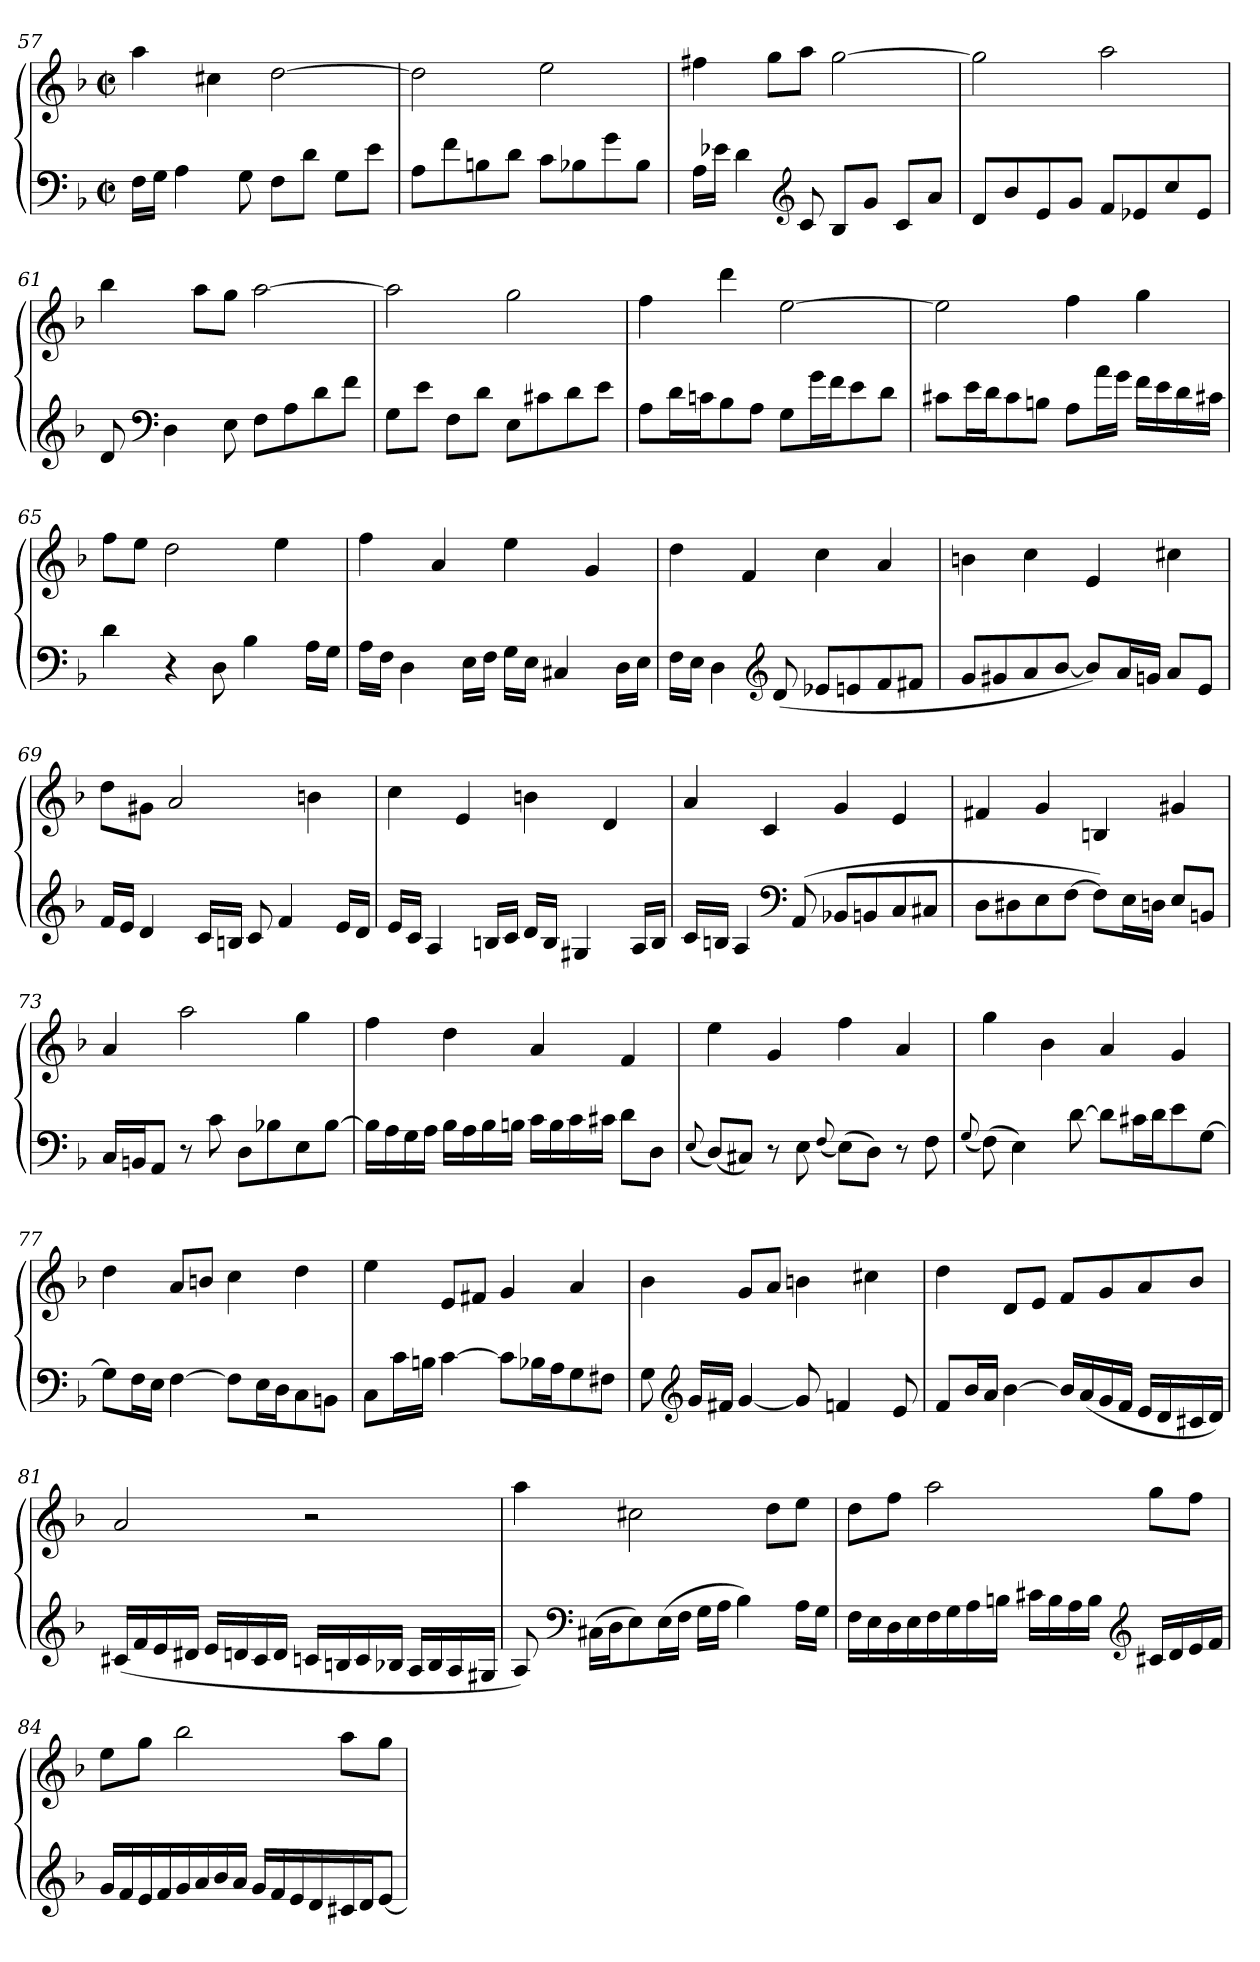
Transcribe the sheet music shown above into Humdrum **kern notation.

**kern	**kern
*part2	*part1
*staff2	*staff1
*clefF4	*clefG2
*k[b-]	*k[b-]
*M2/2	*M2/2
*met(c|)	*met(c|)
=57	=57
16FLL	4aa
16GJJ	.
4A	.
.	4cc#X
8G	.
8FL	[2dd
8dJ	.
8GL	.
8eJ	.
=58	=58
8AL	2dd]
8f	.
8Bn	.
8dJ	.
8cL	2ee
8B-X	.
8g	.
8B-J	.
=59	=59
16ALL	4ff#X
16e-XJJ	.
4d	.
.	8ggL
*clefG2	*
8c	8aaJ
8B-L	[2gg
8gJ	.
8cL	.
8aJ	.
=60	=60
8dL	2gg]
8b-	.
8e	.
8gJ	.
8fL	2aa
8e-X	.
8cc	.
8e-J	.
=61	=61
8d	4bb-
*clefF4	*
4D	.
.	8aaL
8E	8ggJ
8FL	[2aa
8A	.
8d	.
8fJ	.
=62	=62
8GL	2aa]
8eJ	.
8FL	.
8dJ	.
8EL	2gg
8c#X	.
8d	.
8eJ	.
=63	=63
8AL	4ff
16dL	.
16cnJ	.
8B-	4ddd
8AJ	.
8GL	[2ee
16gL	.
16fJ	.
8e	.
8dJ	.
=64	=64
8c#XL	2ee]
16eL	.
16dJ	.
8c#	.
8BnJ	.
8AL	4ff
16aL	.
16gJJ	.
16fLL	4gg
16e	.
16d	.
16c#XJJ	.
=65	=65
4d	8ffL
.	8eeJ
4r	2dd
8D	.
4B-	.
.	4ee
16ALL	.
16GJJ	.
=66	=66
16ALL	4ff
16FJJ	.
4D	.
.	4a
16ELL	.
16FJJ	.
16GLL	4ee
16EJJ	.
4C#X	.
.	4g
16DLL	.
16EJJ	.
=67	=67
16FLL	4dd
16EJJ	.
4D	.
.	4f
*clefG2	*
(8d	.
8e-XL	4cc
8en	.
8f	4a
8f#XJ	.
=68	=68
8gL	4bn
8g#X	.
8a	4cc
[8b-J	.
8b-L])	4e
16aL	.
16gnJJ	.
8aL	4cc#X
8eJ	.
=69	=69
16fLL	8ddL
16eJJ	.
4d	8g#XJ
.	2a
16cLL	.
16BnJJ	.
8c	.
4f	.
.	4bn
16eLL	.
16dJJ	.
=70	=70
16eLL	4cc
16cJJ	.
4A	.
.	4e
16BnLL	.
16cJJ	.
16dLL	4bn
16BJJ	.
4G#X	.
.	4d
16ALL	.
16BJJ	.
=71	=71
16cLL	4a
16BnJJ	.
4A	.
.	4c
*clefF4	*
(8AA	.
8BB-XL	4g
8BBn	.
8C	4e
8C#XJ	.
=72	=72
8DL	4f#X
8D#X	.
8E	4g
[8FJ	.
8FL])	4Bn
16EL	.
16DnJJ	.
8EL	4g#X
8BBnJ	.
=73	=73
16CLL	4a
16BBnJ	.
8AAJ	.
8r	2aa
8c	.
8DL	.
8B-X	.
8E	4gg
[8B-J	.
=74	=74
16B-LL]	4ff
16A	.
16G	.
16AJJ	.
16B-LL	4dd
16A	.
16B-	.
16BnJJ	.
16cLL	4a
16B	.
16c	.
16c#XJJ	.
8dL	4f
8DJ	.
=75	=75
(8qqE/	.
(8DL)	4ee
8C#XJ)	.
8r	4g
8E	.
(8qqF/	.
(8EL)	4ff
8DJ)	.
8r	4a
8F	.
=76	=76
(8qqG/	.
(8F)	4gg
4E)	.
.	4b-
[8d	.
8dL]	4a
16c#XL	.
16dJ	.
8e	4g
[8GJ	.
=77	=77
8GL]	4dd
16FL	.
16EJJ	.
[4F	8aL
.	8bnJ
8FL]	4cc
16EL	.
16DJ	.
8C	4dd
8BBnJ	.
=78	=78
8CL	4ee
16cL	.
16BnJJ	.
[4c	8eL
.	8f#XJ
8cL]	4g
16B-XL	.
16AJ	.
8G	4a
8F#XJ	.
=79	=79
8G	4b-
*clefG2	*
16gLL	.
16f#XJJ	.
[4g	8gL
.	8aJ
8g]	4bn
4fn	.
.	4cc#X
8e	.
=80	=80
8fL	4dd
16b-L	.
16aJJ	.
[4b-	8dL
.	8eJ
16b-LL]	8fL
(16a	.
16g	8g
16fJJ	.
16eLL	8a
16d	.
16c#X	8b-J
16dJJ)	.
=81	=81
(16c#XLL	2a
16f	.
16e	.
16d#XJJ	.
16eLL	.
16dn	.
16c#	.
16dJJ	.
16cnLL	2r
16Bn	.
16c	.
16B-XJJ	.
16ALL	.
16B-	.
16A	.
16G#XJJ	.
=82	=82
8A)	4aa
*clefF4	*
(16C#XLL	.
16DJ	.
8E)	2cc#X
(16EL	.
16FJJ	.
16GLL	.
16AJJ	.
4B-)	.
.	8ddL
16ALL	8eeJ
16GJJ	.
=83	=83
16FLL	8ddL
16E	.
16D	8ffJ
16E	.
16F	2aa
16G	.
16A	.
16BnJJ	.
16c#XLL	.
16B	.
16A	.
16BJJ	.
*clefG2	*
16c#XLL	8ggL
16d	.
16e	8ffJ
16fJJ	.
=84	=84
16gLL	8eeL
16f	.
16e	8ggJ
16f	.
16g	2bb-
16a	.
16b-	.
16aJJ	.
16gLL	.
16f	.
16e	.
16d	.
16c#X	8aaL
16dJ	.
[8eJ	8ggJ
=	=
*-	*-
